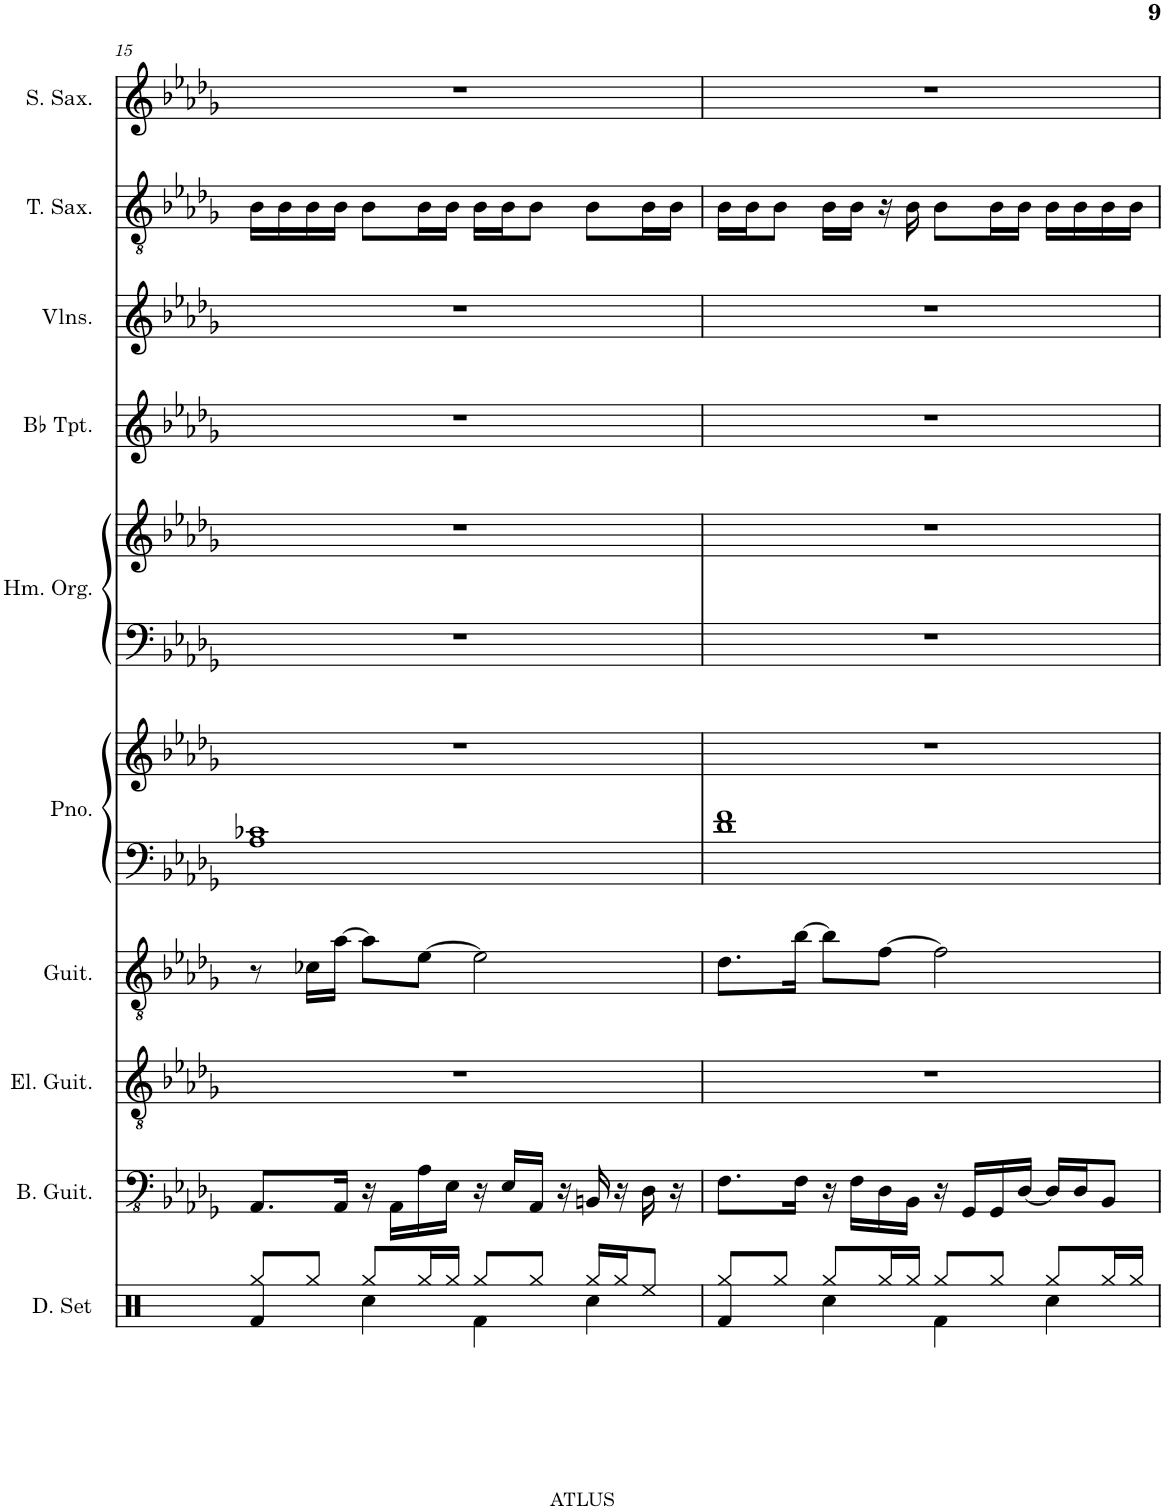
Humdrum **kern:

**kern	**kern	**kern	**kern	**kern	**kern	**kern	**kern	**kern	**kern	**kern	**kern
*part10	*part9	*part8	*part7	*part6	*part6	*part5	*part5	*part4	*part3	*part2	*part1
*staff12	*staff11	*staff10	*staff9	*staff8	*staff7	*staff6	*staff5	*staff4	*staff3	*staff2	*staff1
*I"Drumset	*I"Bass Guitar	*I"Electric Guitar	*I"Acoustic Guitar	*I"Piano	*	*I"Hammond Organ	*	*I"Bb Trumpet	*I"Violins	*I"Tenor Saxophone	*I"Soprano Saxophone
*I'D. Set	*I'B. Guit.	*I'El. Guit.	*I'Guit.	*I'Pno.	*	*I'Hm. Org.	*	*I'Bb Tpt.	*I'Vlns.	*I'T. Sax.	*I'S. Sax.
!!LO:PB:g=z
*clefX	*clefFv4	*clefGv2	*clefGv2	*clefF4	*clefG2	*clefF4	*clefG2	*clefG2	*clefG2	*clefGv2	*clefG2
*	*	*	*	*	*	*	*	*Trd1c2	*	*Trd8c14	*Trd1c2
*k[]	*k[b-e-a-d-g-]	*k[b-e-a-d-g-]	*k[b-e-a-d-g-]	*k[b-e-a-d-g-]	*k[b-e-a-d-g-]	*k[b-e-a-d-g-]	*k[b-e-a-d-g-]	*k[b-e-a-d-g-]	*k[b-e-a-d-g-]	*k[b-e-a-d-g-]	*k[b-e-a-d-g-]
*M4/4	*M4/4	*M4/4	*M4/4	*M4/4	*M4/4	*M4/4	*M4/4	*M4/4	*M4/4	*M4/4	*M4/4
=15	=15	=15	=15	=15	=15	=15	=15	=15	=15	=15	=15
*^	*	*	*	*	*	*	*	*	*	*	*
4Rf/	8Rgg/L	8.AAA-/L	1r	8r	1A- 1c-X	1r	1r	1r	1r	1r	16B-\LL	1r
.	.	.	.	.	.	.	.	.	.	.	16B-\	.
.	8Rgg/J	.	.	16c-X\LL	.	.	.	.	.	.	16B-\	.
.	.	16AAA-/Jk	.	[16a-\JJ	.	.	.	.	.	.	16B-\JJ	.
8Rgg/L	4Rcc\	16r	.	8a-\L]	.	.	.	.	.	.	8B-\L	.
.	.	16AAA-\LL	.	.	.	.	.	.	.	.	.	.
16Rgg/L	.	16AA-\	.	[8e-\J	.	.	.	.	.	.	16B-\L	.
16Rgg/JJ	.	16EE-\JJ	.	.	.	.	.	.	.	.	16B-\JJ	.
8Rgg/L	4Rf\	16r	.	2e-\]	.	.	.	.	.	.	16B-\LL	.
.	.	16EE-/LL	.	.	.	.	.	.	.	.	16B-\J	.
8Rgg/J	.	16AAA-/JJ	.	.	.	.	.	.	.	.	8B-\J	.
.	.	16r	.	.	.	.	.	.	.	.	.	.
16Rgg/LL	4Rcc\	16BBBn/	.	.	.	.	.	.	.	.	8B-\L	.
16Rgg/J	.	16r	.	.	.	.	.	.	.	.	.	.
8Ree/J	.	16DD-\	.	.	.	.	.	.	.	.	16B-\L	.
.	.	16r	.	.	.	.	.	.	.	.	16B-\JJ	.
=16	=16	=16	=16	=16	=16	=16	=16	=16	=16	=16	=16	=16
4Rf/	8Rgg/L	8.FF\L	1r	8.d-\L	1d- 1f	1r	1r	1r	1r	1r	16B-\LL	1r
.	.	.	.	.	.	.	.	.	.	.	16B-\J	.
.	8Rgg/J	.	.	.	.	.	.	.	.	.	8B-\J	.
.	.	16FF\Jk	.	[16b-\Jk	.	.	.	.	.	.	.	.
8Rgg/L	4Rcc\	16r	.	8b-\L]	.	.	.	.	.	.	16B-\LL	.
.	.	16FF\LL	.	.	.	.	.	.	.	.	16B-\JJ	.
16Rgg/L	.	16DD-\	.	[8f\J	.	.	.	.	.	.	16r	.
16Rgg/JJ	.	16BBB-\JJ	.	.	.	.	.	.	.	.	16B-\	.
8Rgg/L	4Rf\	16r	.	2f\]	.	.	.	.	.	.	8B-\L	.
.	.	16GGG-/LL	.	.	.	.	.	.	.	.	.	.
8Rgg/J	.	16GGG-/	.	.	.	.	.	.	.	.	16B-\L	.
.	.	[16DD-/JJ	.	.	.	.	.	.	.	.	16B-\JJ	.
8Rgg/L	4Rcc\	16DD-/LL]	.	.	.	.	.	.	.	.	16B-\LL	.
.	.	16DD-/J	.	.	.	.	.	.	.	.	16B-\	.
16Rgg/L	.	8BBB-/J	.	.	.	.	.	.	.	.	16B-\	.
16Rgg/JJ	.	.	.	.	.	.	.	.	.	.	16B-\JJ	.
*v	*v	*	*	*	*	*	*	*	*	*	*	*
=	=	=	=	=	=	=	=	=	=	=	=
*-	*-	*-	*-	*-	*-	*-	*-	*-	*-	*-	*-
